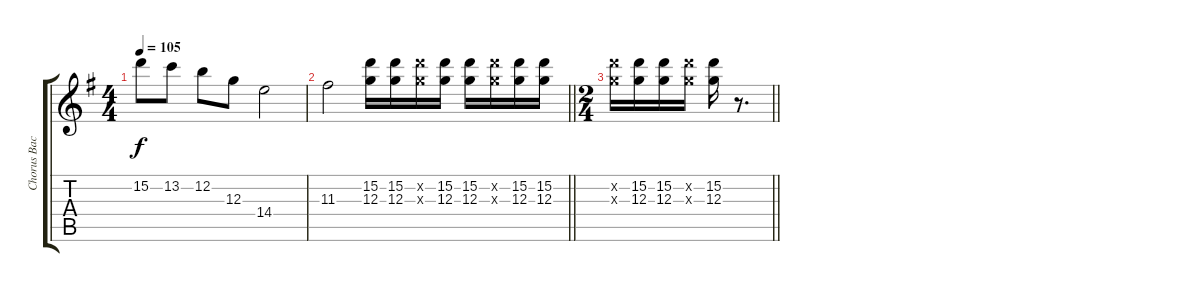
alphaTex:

\track ("Chorus Back R" "Chorus Bac") {instrument overdrivenguitar}
\staff {score tabs}
\tuning (E4 B3 G3 D3 A2 E2) {hide}
\ts (4 4)
\tempo 105
\clef g2
\ks g
15.2.8{dy f} 13.2.8 12.2.8 12.3.8 14.4.2 |
\barLineRight lightlight
11.3.2 (15.2 12.3).16 (15.2 12.3).16 (15.2{x} 12.3{x}).16 (15.2 12.3).16 (15.2 12.3).16 (15.2{x} 12.3{x}).16 (15.2 12.3).16 (15.2 12.3).16 |
\ts (2 4)
\barLineRight lightlight
(15.2{x} 12.3{x}).16 (15.2 12.3).16 (15.2 12.3).16 (15.2{x} 12.3{x}).16 (15.2 12.3).16 r.8{d}
